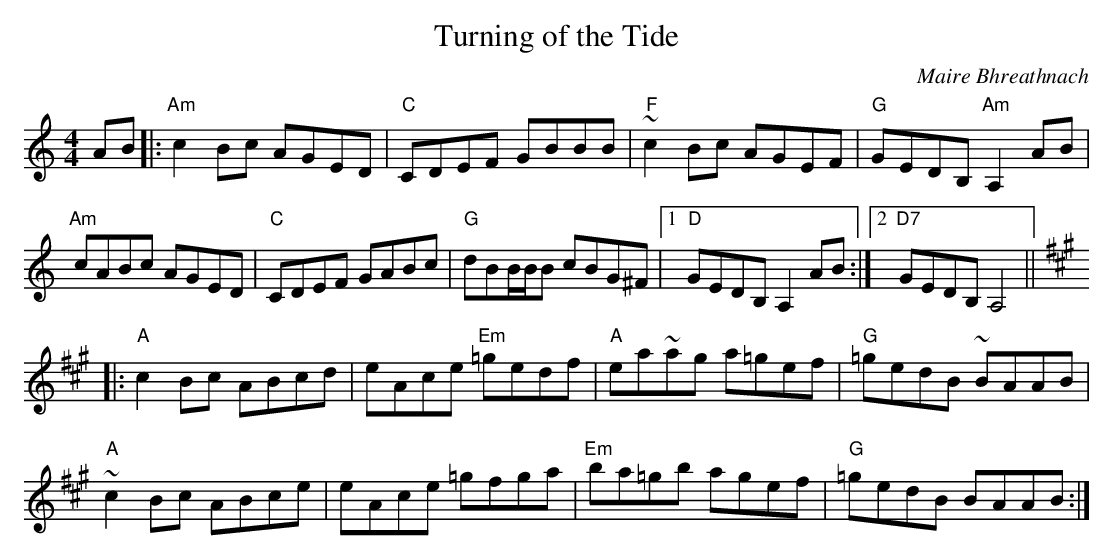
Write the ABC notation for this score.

X:1
T: Turning of the Tide
C: Maire Bhreathnach
M: 4/4
L: 1/8
K: A minor
AB|:\
"Am"c2Bc AGED|"C"CDEF GBBB|"F"~c2Bc AGEF|"G"GEDB, "Am"A,2AB|
"Am"cABc AGED|"C"CDEF GABc|"G"dBB/B/B cBG^F|1\
"D"GEDB, A,2AB:|2\
"D7"GEDB, A,4||
K: A
|:\
"A"c2Bc ABcd|eAce "Em"=gedf|"A"ea~ag a=gef|"G"=gedB ~BAAB|
"A"~c2Bc ABce|eAce =gfga|"Em"ba=gb agef|"G"=gedB BAAB:|
